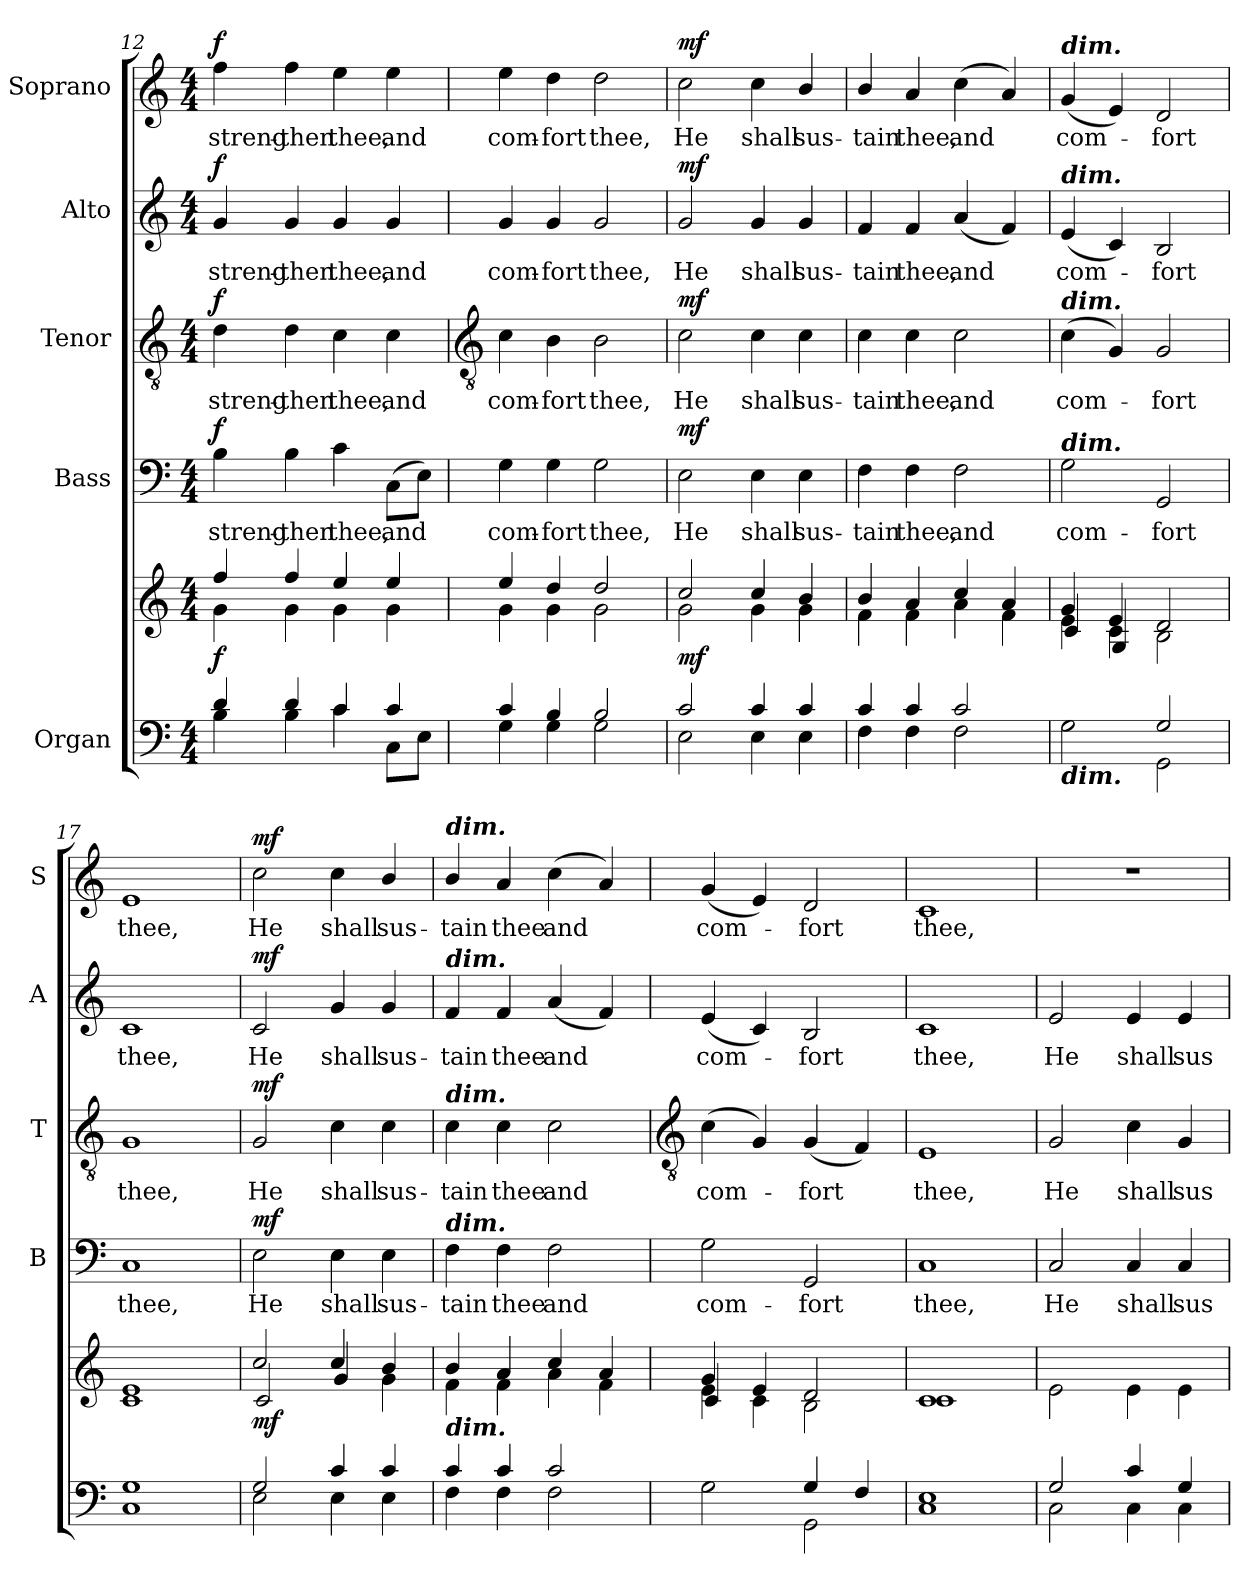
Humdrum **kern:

**kern	**kern	**dynam	**kern	**text	**dynam	**kern	**text	**dynam	**kern	**text	**dynam	**kern	**text	**dynam
*part5	*part5	*part5	*part4	*part4	*part4	*part3	*part3	*part3	*part2	*part2	*part2	*part1	*part1	*part1
*staff6	*staff5	*staff5/6	*staff4	*staff4	*staff4	*staff3	*staff3	*staff3	*staff2	*staff2	*staff2	*staff1	*staff1	*staff1
*I"Organ	*	*	*I"Bass	*	*	*I"Tenor	*	*	*I"Alto	*	*	*I"Soprano	*	*
*	*	*	*I'B	*	*	*I'T	*	*	*I'A	*	*	*I'S	*	*
*clefF4	*clefG2	*	*clefF4	*	*	*clefGv2	*	*	*clefG2	*	*	*clefG2	*	*
*k[]	*k[]	*	*k[]	*	*	*k[]	*	*	*k[]	*	*	*k[]	*	*
*C:	*C:	*	*C:	*	*	*C:	*	*	*C:	*	*	*C:	*	*
*M4/4	*M4/4	*	*M4/4	*	*	*M4/4	*	*	*M4/4	*	*	*M4/4	*	*
=12	=12	=12	=12	=12	=12	=12	=12	=12	=12	=12	=12	=12	=12	=12
*^	*^	*	*	*	*	*	*	*	*	*	*	*	*	*
!	!	!	!	!LO:DY:b	!	!LO:LY:b	!LO:DY:b	!	!LO:LY:b	!LO:DY:b	!	!LO:LY:b	!LO:DY:b	!	!LO:LY:b	!LO:DY:b
4d	4B	4ff	4g\	f	4B	streng-	f	4d	streng-	f	4g	streng-	f	4ff	streng-	f
!	!	!	!	!	!	!LO:LY:b	!	!	!LO:LY:b	!	!	!LO:LY:b	!	!	!LO:LY:b	!
4d	4B	4ff	4g\	.	4B	-then	.	4d	-then	.	4g	-then	.	4ff	-then	.
!	!	!	!	!	!	!LO:LY:b	!	!	!LO:LY:b	!	!	!LO:LY:b	!	!	!LO:LY:b	!
4c	4c	4ee	4g\	.	4c	thee,	.	4c	thee,	.	4g	thee,	.	4ee	thee,	.
!	!	!	!	!	!	!LO:LY:b	!	!	!LO:LY:b	!	!	!LO:LY:b	!	!	!LO:LY:b	!
4c/	8CL	4ee	4g\	.	(>8CL	and	.	4c	and	.	4g	and	.	4ee	and	.
.	8EJ	.	.	.	8EJ)	.	.	.	.	.	.	.	.	.	.	.
!!LO:LB:g=z
=13	=13	=13	=13	=13	=13	=13	=13	=13	=13	=13	=13	=13	=13	=13	=13	=13
*	*	*	*	*	*	*	*	*clefGv2	*	*	*	*	*	*	*	*
!	!	!	!	!	!	!LO:LY:b	!	!	!LO:LY:b	!	!	!LO:LY:b	!	!	!LO:LY:b	!
4c	4G	4ee	4g\	.	4G	com-	.	4c	com-	.	4g	com-	.	4ee	com-	.
!	!	!	!	!	!	!LO:LY:b	!	!	!LO:LY:b	!	!	!LO:LY:b	!	!	!LO:LY:b	!
4B	4G	4dd	4g\	.	4G	-fort	.	4B	-fort	.	4g	-fort	.	4dd	-fort	.
!	!	!	!	!	!	!LO:LY:b	!	!	!LO:LY:b	!	!	!LO:LY:b	!	!	!LO:LY:b	!
2B	2G	2dd	2g\	.	2G	thee,	.	2B	thee,	.	2g	thee,	.	2dd	thee,	.
=14	=14	=14	=14	=14	=14	=14	=14	=14	=14	=14	=14	=14	=14	=14	=14	=14
!	!	!	!	!LO:DY:b	!	!LO:LY:b	!LO:DY:b	!	!LO:LY:b	!LO:DY:b	!	!LO:LY:b	!LO:DY:b	!	!LO:LY:b	!LO:DY:b
2c	2E	2cc/	2g	mf	2E	He	mf	2c	He	mf	2g	He	mf	2cc	He	mf
!	!	!	!	!	!	!LO:LY:b	!	!	!LO:LY:b	!	!	!LO:LY:b	!	!	!LO:LY:b	!
4c	4E	4cc/	4g	.	4E	shall	.	4c	shall	.	4g	shall	.	4cc	shall	.
!	!	!	!	!	!	!LO:LY:b	!	!	!LO:LY:b	!	!	!LO:LY:b	!	!	!LO:LY:b	!
4c	4E	4b/	4g	.	4E	sus-	.	4c	sus-	.	4g	sus-	.	4b/	sus-	.
=15	=15	=15	=15	=15	=15	=15	=15	=15	=15	=15	=15	=15	=15	=15	=15	=15
!	!	!	!	!	!	!LO:LY:b	!	!	!LO:LY:b	!	!	!LO:LY:b	!	!	!LO:LY:b	!
4c	4F	4b/	4f	.	4F	-tain	.	4c	-tain	.	4f	-tain	.	4b/	-tain	.
!	!	!	!	!	!	!LO:LY:b	!	!	!LO:LY:b	!	!	!LO:LY:b	!	!	!LO:LY:b	!
4c	4F	4a	4f	.	4F	thee,	.	4c	thee,	.	4f	thee,	.	4a	thee,	.
!	!	!	!	!	!	!LO:LY:b	!	!	!LO:LY:b	!	!	!LO:LY:b	!	!	!LO:LY:b	!
2c	2F	4cc/	4a	.	2F	and	.	2c	and	.	(<4a	and	.	(<4cc	and	.
.	.	4a	4f	.	.	.	.	.	.	.	4f)	.	.	4a)	.	.
=16	=16	=16	=16	=16	=16	=16	=16	=16	=16	=16	=16	=16	=16	=16	=16	=16
*	*	*	*^	*	*	*	*	*	*	*	*	*	*	*	*	*
!	!	!	!	!	!	!	!	!	!	!	!	!	!	!	!LO:TX:a:Bi:t=dim.	!	!
!	!	!	!	!	!	!	!	!	!	!	!	!LO:TX:a:Bi:t=dim.	!	!	!	!	!
!	!	!	!	!	!	!	!	!	!LO:TX:a:Bi:t=dim.	!	!	!	!	!	!	!	!
!	!	!	!	!	!	!LO:TX:a:Bi:t=dim.	!	!	!	!	!	!	!	!	!	!	!
!LO:TX:b:Bi:t=dim.	!	!	!	!	!	!	!	!	!	!	!	!	!	!	!	!	!
!	!	!	!	!	!	!	!LO:LY:b	!	!	!LO:LY:b	!	!	!LO:LY:b	!	!	!LO:LY:b	!
2ryy	2G	4g	4e	4c	.	2G	com-	.	(<4c	com-	.	(<4e	com-	.	(<4g	com-	.
.	.	4e	4c	4G	.	.	.	.	4G)	.	.	4c)	.	.	4e)	.	.
!	!	!	!	!	!	!	!LO:LY:b	!	!	!LO:LY:b	!	!	!LO:LY:b	!	!	!LO:LY:b	!
2G	2GG\	2d	2B	2ryy	.	2GG	-fort	.	2G	fort	.	2B	fort	.	2d	fort	.
=17	=17	=17	=17	=17	=17	=17	=17	=17	=17	=17	=17	=17	=17	=17	=17	=17	=17
!	!	!	!	!	!	!	!LO:LY:b	!	!	!LO:LY:b	!	!	!LO:LY:b	!	!	!LO:LY:b	!
*	*	*	*v	*v	*	*	*	*	*	*	*	*	*	*	*	*	*
1G	1C	1e	1c	.	1C	thee,	.	1G	thee,	.	1c	thee,	.	1e	thee,	.
=18	=18	=18	=18	=18	=18	=18	=18	=18	=18	=18	=18	=18	=18	=18	=18	=18
!	!	!	!	!LO:DY:b	!	!LO:LY:b	!LO:DY:b	!	!LO:LY:b	!LO:DY:b	!	!LO:LY:b	!LO:DY:b	!	!LO:LY:b	!LO:DY:b
2G	2E	2cc/	2c/	mf	2E	He	mf	2G	He	mf	2c	He	mf	2cc	He	mf
!	!	!	!	!	!	!LO:LY:b	!	!	!LO:LY:b	!	!	!LO:LY:b	!	!	!LO:LY:b	!
4c	4E	4cc/	4g/	.	4E	shall	.	4c	shall	.	4g	shall	.	4cc	shall	.
!	!	!	!	!	!	!LO:LY:b	!	!	!LO:LY:b	!	!	!LO:LY:b	!	!	!LO:LY:b	!
4c	4E	4b/	4g	.	4E	sus-	.	4c	sus-	.	4g	sus-	.	4b/	sus-	.
=19	=19	=19	=19	=19	=19	=19	=19	=19	=19	=19	=19	=19	=19	=19	=19	=19
!	!	!	!	!	!	!	!	!	!	!	!	!	!	!LO:TX:a:Bi:t=dim.	!	!
!	!	!	!	!	!	!	!	!	!	!	!LO:TX:a:Bi:t=dim.	!	!	!	!	!
!	!	!	!	!	!	!	!	!LO:TX:a:Bi:t=dim.	!	!	!	!	!	!	!	!
!	!	!	!	!	!LO:TX:a:Bi:t=dim.	!	!	!	!	!	!	!	!	!	!	!
!LO:TX:a:Bi:t=dim.	!	!	!	!	!	!	!	!	!	!	!	!	!	!	!	!
!	!	!	!	!	!	!LO:LY:b	!	!	!LO:LY:b	!	!	!LO:LY:b	!	!	!LO:LY:b	!
4c	4F	4b/	4f	.	4F	-tain	.	4c	-tain	.	4f	-tain	.	4b/	-tain	.
!	!	!	!	!	!	!LO:LY:b	!	!	!LO:LY:b	!	!	!LO:LY:b	!	!	!LO:LY:b	!
4c	4F	4a	4f	.	4F	thee	.	4c	thee	.	4f	thee	.	4a	thee	.
!	!	!	!	!	!	!LO:LY:b	!	!	!LO:LY:b	!	!	!LO:LY:b	!	!	!LO:LY:b	!
2c	2F	4cc/	4a	.	2F	and	.	2c	and	.	(<4a	and	.	(<4cc	and	.
.	.	4a	4f	.	.	.	.	.	.	.	4f)	.	.	4a)	.	.
*	*	*v	*v	*	*	*	*	*	*	*	*	*	*	*	*	*
!!LO:LB:g=z
=20	=20	=20	=20	=20	=20	=20	=20	=20	=20	=20	=20	=20	=20	=20	=20
*	*	*	*	*	*	*	*clefGv2	*	*	*	*	*	*	*	*
*	*	*^	*	*	*	*	*	*	*	*	*	*	*	*	*
*	*	*	*^	*	*	*	*	*	*	*	*	*	*	*	*	*
!	!	!	!	!	!	!	!LO:LY:b	!	!	!LO:LY:b	!	!	!LO:LY:b	!	!	!LO:LY:b	!
4ryy	2G	4g	4e	4c	.	2G	com-	.	(<4c	com-	.	(<4e	com-	.	(<4g	com-	.
4ryy	.	4e	4c	2.ryy	.	.	.	.	4G)	.	.	4c)	.	.	4e)	.	.
!	!	!	!	!	!	!	!LO:LY:b	!	!	!LO:LY:b	!	!	!LO:LY:b	!	!	!LO:LY:b	!
4G/	2GG\	2d	2B	.	.	2GG	-fort	.	(<4G	fort	.	2B	fort	.	2d	fort	.
4F/	.	.	.	.	.	.	.	.	4F)	.	.	.	.	.	.	.	.
*	*	*	*v	*v	*	*	*	*	*	*	*	*	*	*	*	*	*
=21	=21	=21	=21	=21	=21	=21	=21	=21	=21	=21	=21	=21	=21	=21	=21	=21
!	!	!	!	!	!	!LO:LY:b	!	!	!LO:LY:b	!	!	!LO:LY:b	!	!	!LO:LY:b	!
1E	1C	1c	1c	.	1C	thee,	.	1E	thee,	.	1c	thee,	.	1c	thee,	.
=22	=22	=22	=22	=22	=22	=22	=22	=22	=22	=22	=22	=22	=22	=22	=22	=22
!	!	!	!	!	!	!LO:LY:b	!	!	!LO:LY:b	!	!	!LO:LY:b	!	!	!	!
2G	2C\	1ryy	2e	.	2C	He	.	2G	He	.	2e	He	.	1r	.	.
!	!	!	!	!	!	!LO:LY:b	!	!	!LO:LY:b	!	!	!LO:LY:b	!	!	!	!
4c	4C\	.	4e	.	4C	shall	.	4c	shall	.	4e	shall	.	.	.	.
!	!	!	!	!	!	!LO:LY:b	!	!	!LO:LY:b	!	!	!LO:LY:b	!	!	!	!
4G	4C\	.	4e	.	4C	sus-	.	4G	sus-	.	4e	sus-	.	.	.	.
*v	*v	*	*	*	*	*	*	*	*	*	*	*	*	*	*	*
*	*v	*v	*	*	*	*	*	*	*	*	*	*	*	*	*
=	=	=	=	=	=	=	=	=	=	=	=	=	=	=
*-	*-	*-	*-	*-	*-	*-	*-	*-	*-	*-	*-	*-	*-	*-
